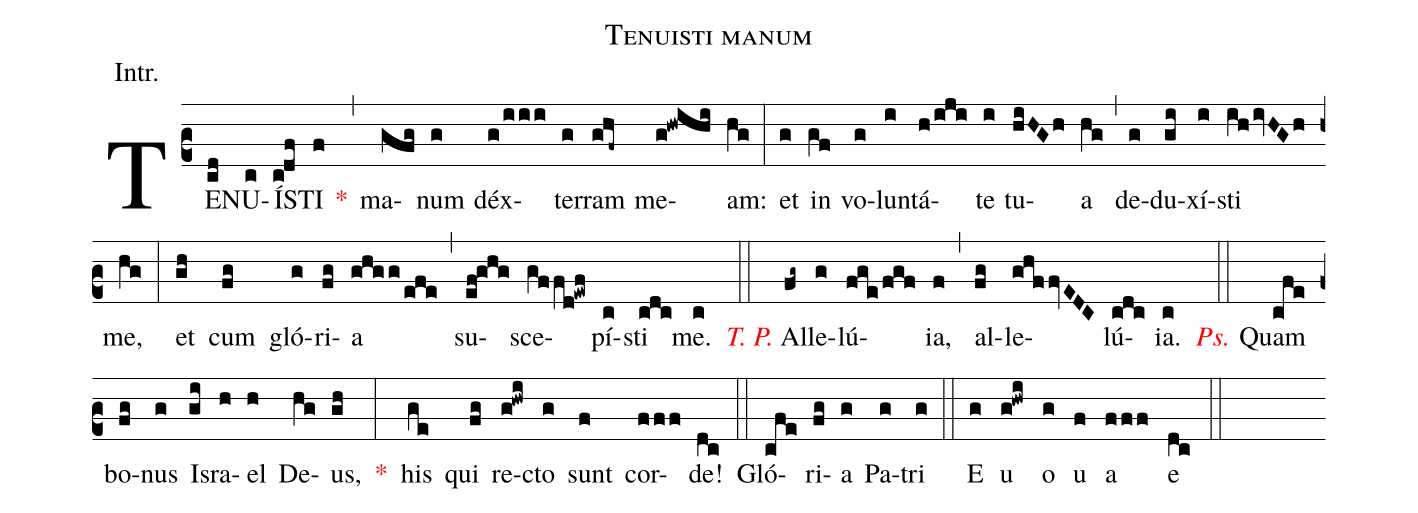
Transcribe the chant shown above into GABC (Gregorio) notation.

name:Tenuisti manum;
annotation:Intr.;
mode:VII.;
office-part:Introit;
%%
(c2) TE(cd)NU(c)Í(c!df)STI(f) <v>\red{*}</v>(,) ma(gfg)num(g) déx(g/iii)ter(g)ram(ghf~) me(g!hwihi)am:(hg) (:) et(g) in(gf) vo(g)lun(i)tá(h/iji)te(i) tu(hiHGh)a(hg) (,) de(g)du(gi)xí(i)sti(ih/ivHGh) me,(hg) (:) et(gh) cum(fg) gló(g)ri(fg)a(ghgg/efe) (,) su(ef!ghg)sce(gffd!ewf)pí(c)sti(cdc) me.(c) (::) <v>\redit{T. P.}</v> Al(fg~)le(g)lú(fge/fgf)ia,(f) (,) al(fg)le(ghffvEDC)lú(cdc)ia.(c) (::) <v>\redit{Ps.}</v> Quam(cfe) bo(fg)nus(g) Is(gi)ra(h)el(h) De(hg)us,(gh) <v>\red{*}</v>(:) his(ge) qui(fg) re(g!hwi)cto(g) sunt(f) cor(fff)de!(dc) (::) Gló(cfe)ri(fg)a(g) Pa(g)tri(g) (::) E(g) u(g!hwi) o(g) u(f) a(fff) e(dc) (::)
